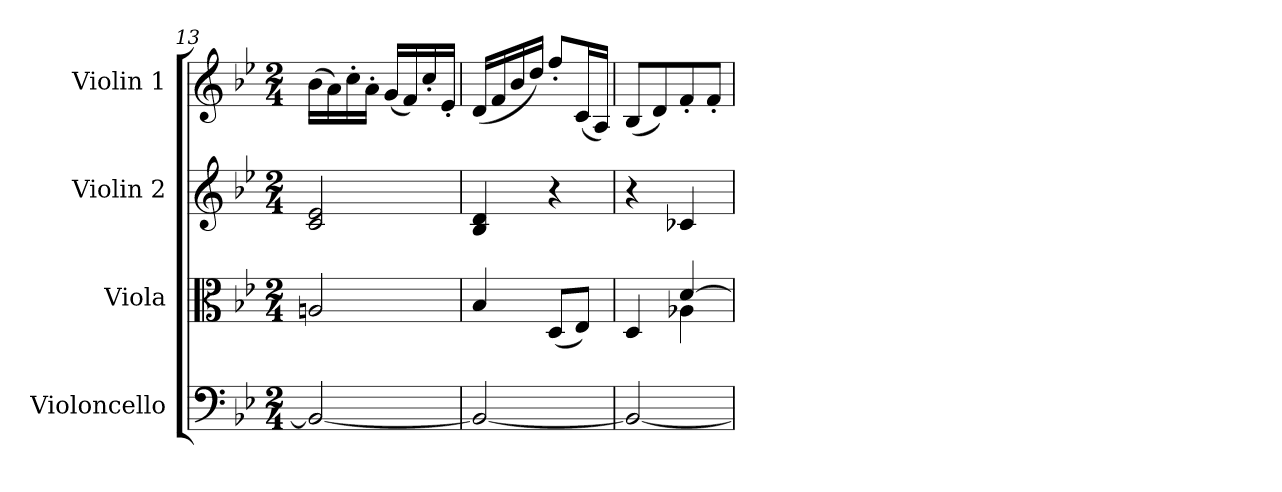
**kern	**kern	**kern	**kern
*part4	*part3	*part2	*part1
*staff4	*staff3	*staff2	*staff1
*I"Violoncello	*I"Viola	*I"Violin 2	*I"Violin 1
*I'Vc	*I'Vla	*I'Vln	*I'Vln
*clefF4	*clefC3	*clefG2	*clefG2
*k[b-e-]	*k[b-e-]	*k[b-e-]	*k[b-e-]
*M2/4	*M2/4	*M2/4	*M2/4
=13	=13	=13	=13
2BB-/_	2An/	2c/ 2e-/	(16b-\LL
.	.	.	16a\)
.	.	.	16cc'\
.	.	.	16a'\JJ
.	.	.	(16g/LL
.	.	.	16f/)
.	.	.	16cc'/
.	.	.	16e-'/JJ
!!LO:LB:g=z
=14	=14	=14	=14
2BB-/_	4B-/	4B-/ 4d/	(16d/LL
.	.	.	16f/
.	.	.	16b-/
.	.	.	16dd/JJ)
.	(8D/L	4r	8ff'/L
.	8E-/J)	.	(16c/L
.	.	.	16A/JJ)
!!LO:LB:g=z
=15	=15	=15	=15
*	*^	*	*
2BB-/_	4D/	4ryy	4r	(8B-/L
.	.	.	.	8d/)
.	[4d/	4A-X\	4c-X/	8f'/
.	.	.	.	8f'/J
*	*v	*v	*	*
=	=	=	=
*-	*-	*-	*-
